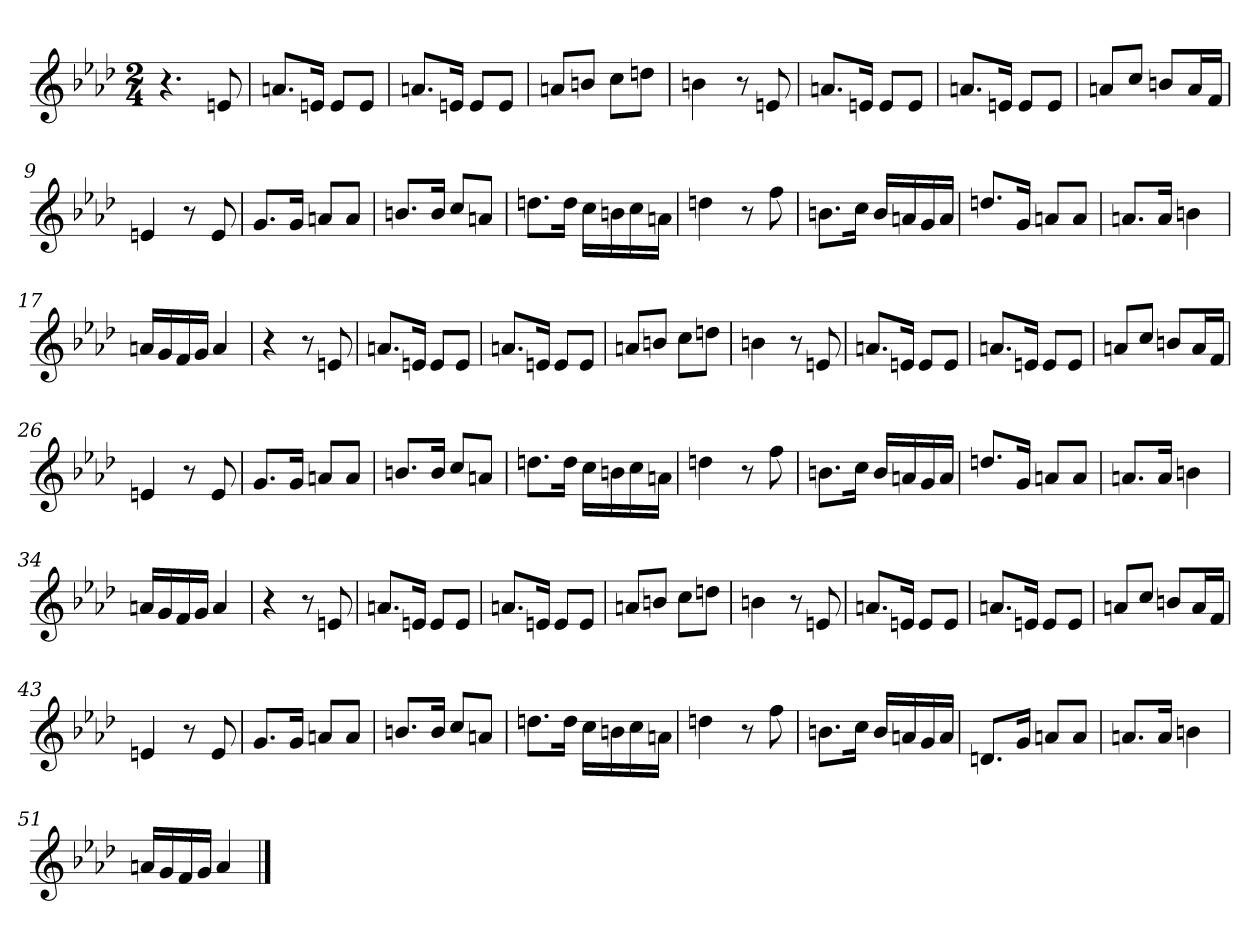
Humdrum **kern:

**kern
*part1
*staff1
*clefG2
*k[b-e-a-d-]
*M2/4
=1
4.r
8en/
=2
8.an/L
16en/Jk
8e/L
8e/J
=3
8.an/L
16en/Jk
8e/L
8e/J
=4
8an/L
8bn/J
8cc\L
8ddn\J
=5
4bn\
8r
8en/
=6
8.an/L
16en/Jk
8e/L
8e/J
=7
8.an/L
16en/Jk
8e/L
8e/J
=8
8an/L
8cc/J
8bn/L
16a/L
16f/JJ
=9
4en/
8r
8e/
!!LO:LB:g=z
=10
8.g/L
16g/Jk
8an/L
8a/J
=11
8.bn/L
16b/Jk
8cc/L
8an/J
=12
8.ddn\L
16dd\Jk
16cc\LL
16bn\
16cc\
16an\JJ
=13
4ddn\
8r
8ff\
=14
8.bn\L
16cc\Jk
16b/LL
16an/
16g/
16a/JJ
=15
8.ddn/L
16g/Jk
8an/L
8a/J
=16
8.an/L
16a/Jk
4bn\
=17
16an/LL
16g/
16f/
16g/JJ
4a/
=18
4r
8r
8en/
!!LO:LB:g=z
=19
8.an/L
16en/Jk
8e/L
8e/J
=20
8.an/L
16en/Jk
8e/L
8e/J
=21
8an/L
8bn/J
8cc\L
8ddn\J
=22
4bn\
8r
8en/
=23
8.an/L
16en/Jk
8e/L
8e/J
=24
8.an/L
16en/Jk
8e/L
8e/J
=25
8an/L
8cc/J
8bn/L
16a/L
16f/JJ
=26
4en/
8r
8e/
=27
8.g/L
16g/Jk
8an/L
8a/J
!!LO:LB:g=z
=28
8.bn/L
16b/Jk
8cc/L
8an/J
=29
8.ddn\L
16dd\Jk
16cc\LL
16bn\
16cc\
16an\JJ
=30
4ddn\
8r
8ff\
=31
8.bn\L
16cc\Jk
16b/LL
16an/
16g/
16a/JJ
=32
8.ddn/L
16g/Jk
8an/L
8a/J
=33
8.an/L
16a/Jk
4bn\
=34
16an/LL
16g/
16f/
16g/JJ
4a/
=35
4r
8r
8en/
=36
8.an/L
16en/Jk
8e/L
8e/J
!!LO:LB:g=z
=37
8.an/L
16en/Jk
8e/L
8e/J
=38
8an/L
8bn/J
8cc\L
8ddn\J
=39
4bn\
8r
8en/
=40
8.an/L
16en/Jk
8e/L
8e/J
=41
8.an/L
16en/Jk
8e/L
8e/J
=42
8an/L
8cc/J
8bn/L
16a/L
16f/JJ
=43
4en/
8r
8e/
=44
8.g/L
16g/Jk
8an/L
8a/J
=45
8.bn/L
16b/Jk
8cc/L
8an/J
!!LO:LB:g=z
=46
8.ddn\L
16dd\Jk
16cc\LL
16bn\
16cc\
16an\JJ
=47
4ddn\
8r
8ff\
=48
8.bn\L
16cc\Jk
16b/LL
16an/
16g/
16a/JJ
=49
8.dn/L
16g/Jk
8an/L
8a/J
=50
8.an/L
16a/Jk
4bn\
=51
16an/LL
16g/
16f/
16g/JJ
4a/
==
*-
